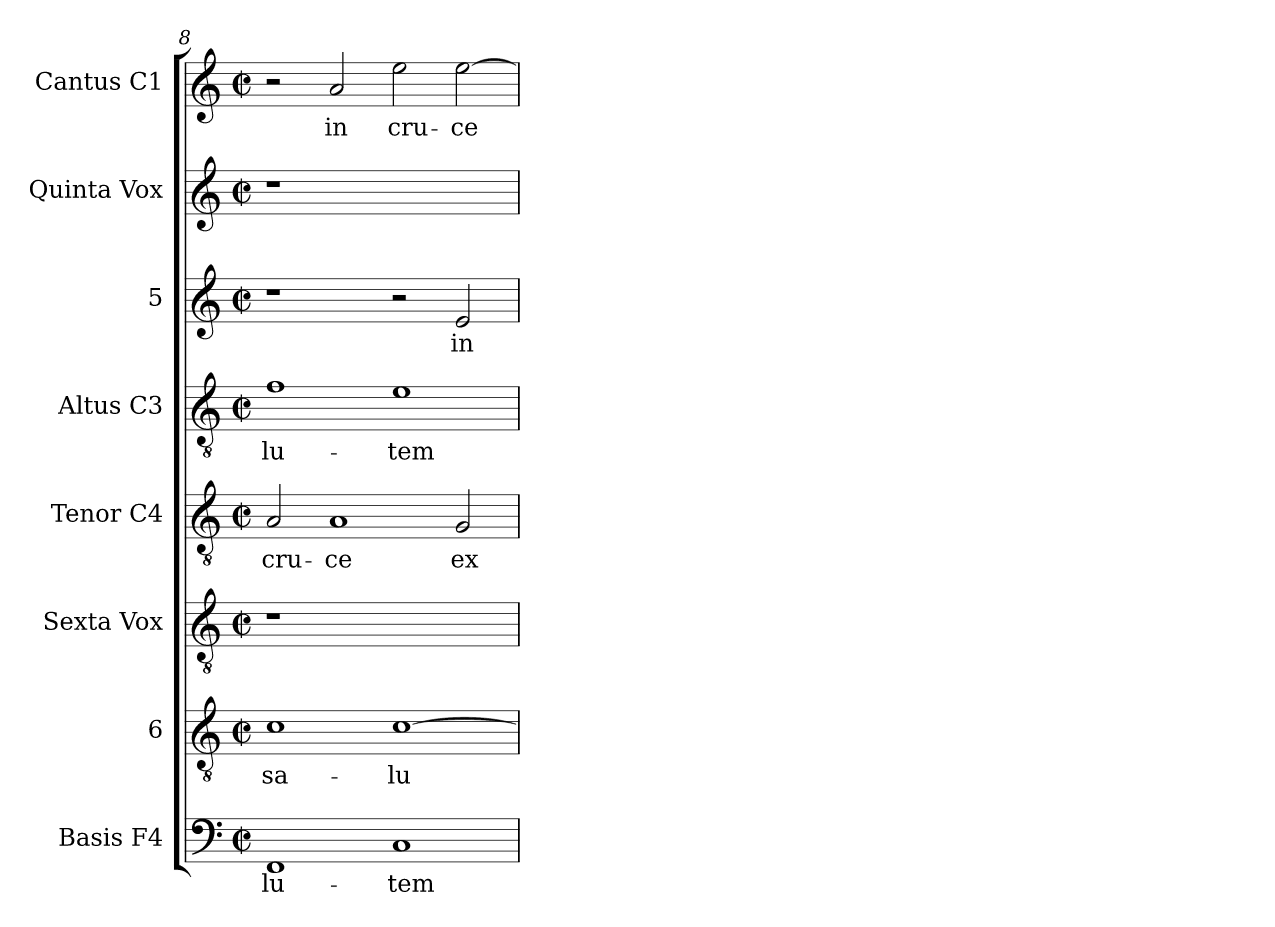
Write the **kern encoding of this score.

**kern	**text	**kern	**text	**kern	**kern	**text	**kern	**text	**kern	**text	**kern	**kern	**text
*part8	*part8	*part7	*part7	*part6	*part5	*part5	*part4	*part4	*part3	*part3	*part2	*part1	*part1
*staff8	*staff8	*staff7	*staff7	*staff6	*staff5	*staff5	*staff4	*staff4	*staff3	*staff3	*staff2	*staff1	*staff1
*I"Basis  F4	*	*I"6	*	*I"Sexta  Vox	*I"Tenor  C4	*	*I"Altus  C3	*	*I"5	*	*I"Quinta  Vox	*I"Cantus  C1	*
*I'B	*	*	*	*	*I'T	*	*I'A	*	*	*	*	*I'C	*
*clefF4	*	*clefGv2	*	*clefGv2	*clefGv2	*	*clefGv2	*	*clefG2	*	*clefG2	*clefG2	*
*k[]	*	*k[]	*	*k[]	*k[]	*	*k[]	*	*k[]	*	*k[]	*k[]	*
*C:	*	*C:	*	*C:	*C:	*	*C:	*	*C:	*	*C:	*C:	*
*M2/2	*	*M2/2	*	*M2/2	*M2/2	*	*M2/2	*	*M2/2	*	*M2/2	*M2/2	*
*met(c|)	*	*met(c|)	*	*met(c|)	*met(c|)	*	*met(c|)	*	*met(c|)	*	*met(c|)	*met(c|)	*
=8	=8	=8	=8	=8	=8	=8	=8	=8	=8	=8	=8	=8	=8
!	!LO:LY:b:cj	!	!LO:LY:b:cj	!	!	!LO:LY:b:cj	!	!LO:LY:b:cj	!	!	!	!	!
1FF	-lu-	1c	sa-	1r	2A/	cru-	1f	-lu-	1r	.	1r	2r	.
!	!	!	!	!	!	!LO:LY:b:cj	!	!	!	!	!	!	!LO:LY:b:cj
.	.	.	.	.	1A	-ce	.	.	.	.	.	2a/	in
!	!LO:LY:b:cj	!	!LO:LY:b:cj	!	!	!	!	!LO:LY:b:cj	!	!	!	!	!LO:LY:b:cj
1C	-tem	[>1c	-lu-	1ryy	.	.	1e	-tem	2r	.	1ryy	2ee\	cru-
!	!	!	!	!	!	!LO:LY:b:cj	!	!	!	!LO:LY:b:cj	!	!	!LO:LY:b:cj
.	.	.	.	.	2G/	ex-	.	.	2e/	in	.	[>2ee\	-ce
=	=	=	=	=	=	=	=	=	=	=	=	=	=
*-	*-	*-	*-	*-	*-	*-	*-	*-	*-	*-	*-	*-	*-
